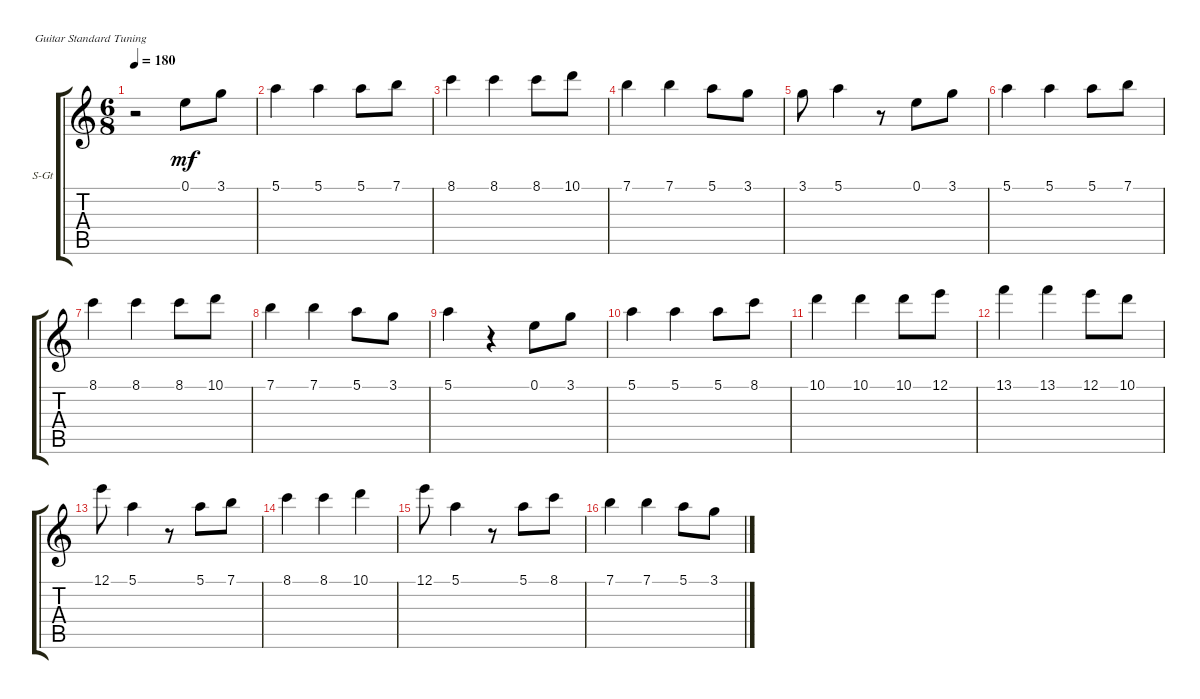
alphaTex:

\defaultSystemsLayout 4
\bracketExtendMode groupsimilarinstruments
\firstSystemTrackNameOrientation horizontal
\otherSystemsTrackNameOrientation horizontal
\track ("Steel Guitar" "S-Gt") {instrument acousticguitarsteel}
\staff {score tabs}
\tuning (E4 B3 G3 D3 A2 E2)
\ts (6 8)
\tempo 180
\clef g2
\ks c
r.2{dy mf instrument acousticguitarsteel} 0.1.8 3.1.8 |
5.1.4 5.1.4 5.1.8 7.1.8 |
8.1.4 8.1.4 8.1.8 10.1.8 |
7.1.4 7.1.4 5.1.8 3.1.8 |
3.1.8 5.1.4 r.8 0.1.8 3.1.8 |
5.1.4 5.1.4 5.1.8 7.1.8 |
8.1.4 8.1.4 8.1.8 10.1.8 |
7.1.4 7.1.4 5.1.8 3.1.8 |
5.1.4 r.4 0.1.8 3.1.8 |
5.1.4 5.1.4 5.1.8 8.1.8 |
10.1.4 10.1.4 10.1.8 12.1.8 |
13.1.4 13.1.4 12.1.8 10.1.8 |
12.1.8 5.1.4 r.8 5.1.8 7.1.8 |
8.1.4 8.1.4 10.1.4 |
12.1.8 5.1.4 r.8 5.1.8 8.1.8 |
7.1.4 7.1.4 5.1.8 3.1.8
